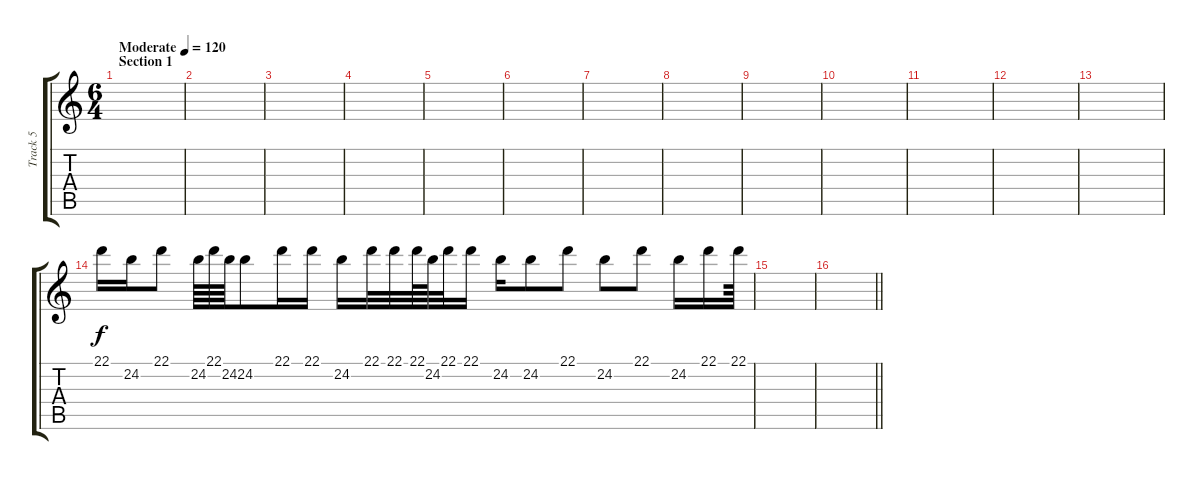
\track ("Track 5" "Track 5") {instrument glockenspiel}
\staff {score tabs}
\tuning (E4 B3 G3 D3 A2 E2) {hide}
\ts (6 4)
\section ("" "Section 1")
\tempo (120 "Moderate")
\clef g2
\ks c
|
|
|
|
|
|
|
|
|
|
|
|
|
22.1.16 24.2.16 22.1.8 24.2.64 22.1.64 24.2.64 24.2.8 22.1.16 22.1.16 24.2.16 22.1.32 22.1.32 22.1.64 24.2.64 22.1.32 22.1.16 24.2.16 24.2.8 22.1.8 24.2.8 22.1.8 24.2.16 22.1.16 22.1.64 |
|
\barLineRight lightlight
